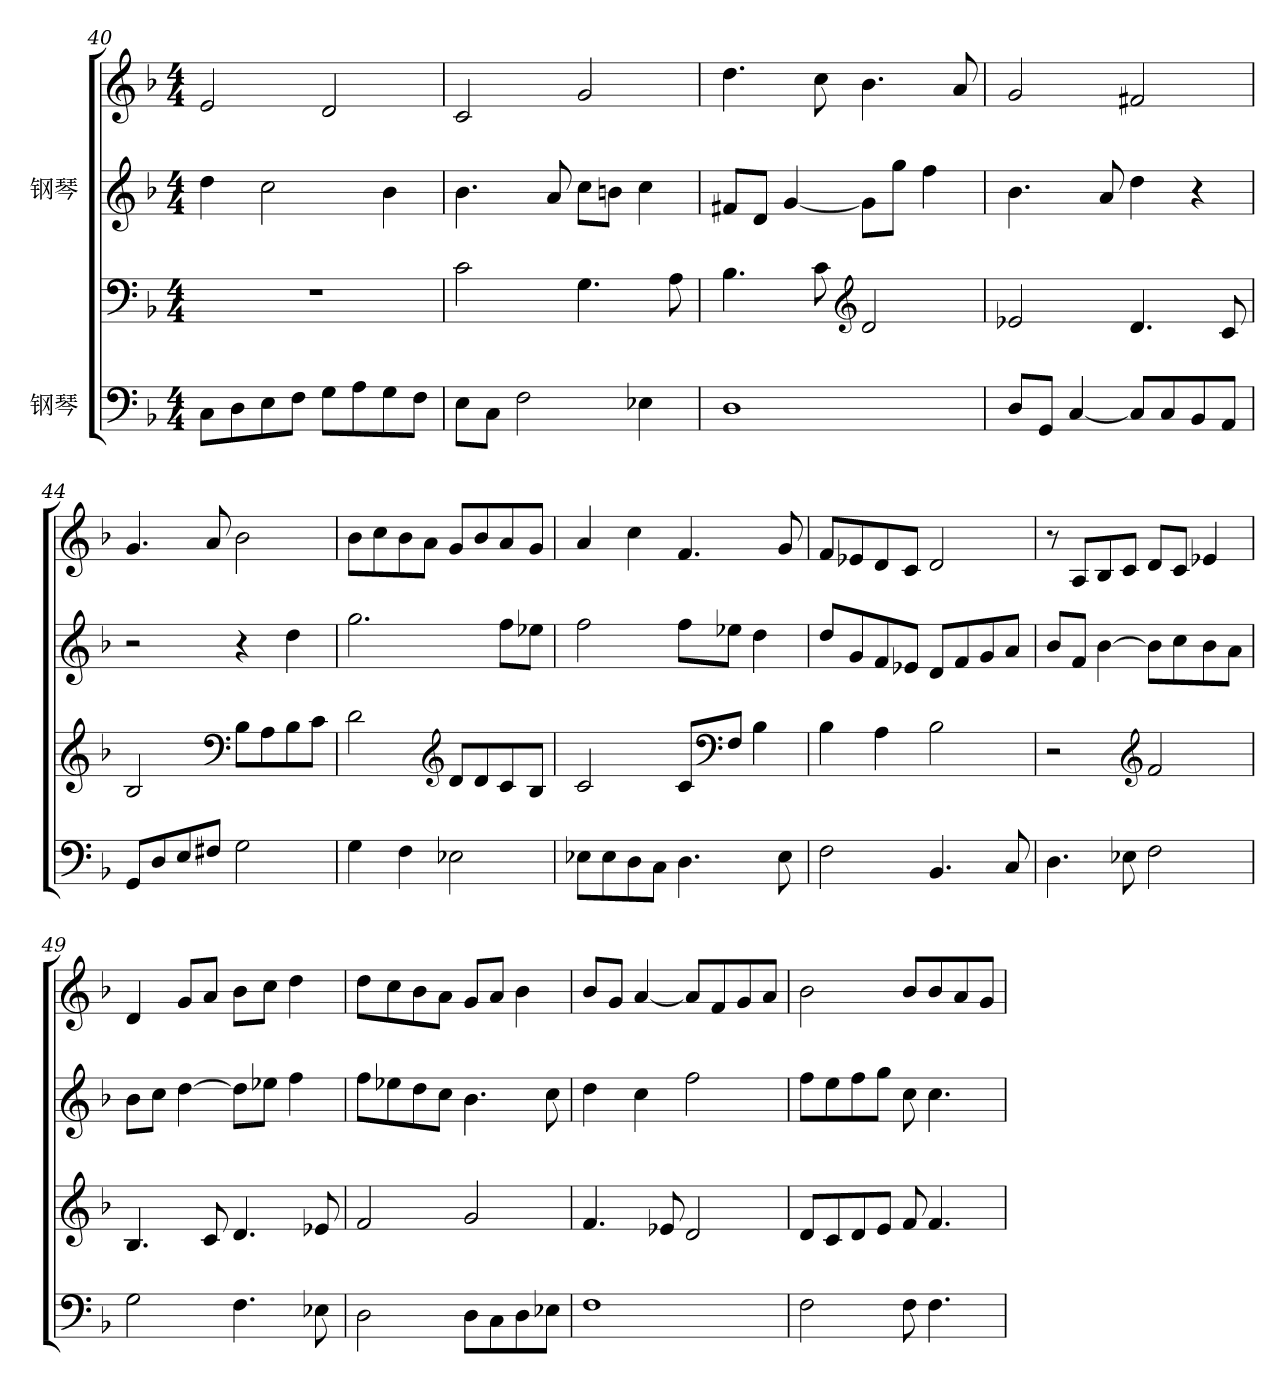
**kern	**kern	**kern	**kern
*part2	*part2	*part1	*part1
*staff4	*staff3	*staff2	*staff1
*I"钢琴	*	*I"钢琴	*
*clefF4	*clefF4	*clefG2	*clefG2
*k[b-]	*k[b-]	*k[b-]	*k[b-]
*M4/4	*M4/4	*M4/4	*M4/4
=40	=40	=40	=40
8C\L	1r	4dd\	2e/
8D\	.	.	.
8E\	.	2cc\	.
8F\J	.	.	.
8G\L	.	.	2d/
8A\	.	.	.
8G\	.	4b-\	.
8F\J	.	.	.
=41	=41	=41	=41
8E\L	2c\	4.b-\	2c/
8C\J	.	.	.
2F\	.	.	.
.	.	8a/	.
.	4.G\	8cc\L	2g/
.	.	8bn\J	.
4E-X\	.	4cc\	.
.	8A\	.	.
=42	=42	=42	=42
1D	4.B-\	8f#X/L	4.dd\
.	.	8d/J	.
.	.	[4g/	.
.	8c\	.	8cc\
*	*clefG2	*	*
.	2d/	8g\L]	4.b-\
.	.	8gg\J	.
.	.	4ff\	.
.	.	.	8a/
!!LO:LB:g=z
=43	=43	=43	=43
8D/L	2e-X/	4.b-\	2g/
8GG/J	.	.	.
[4C/	.	.	.
.	.	8a/	.
8C/L]	4.d/	4dd\	2f#X/
8C/	.	.	.
8BB-/	.	4r	.
8AA/J	8c/	.	.
=44	=44	=44	=44
8GG/L	2B-/	2r	4.g/
8D/	.	.	.
8E/	.	.	.
8F#X/J	.	.	8a/
*	*clefF4	*	*
2G\	8B-\L	4r	2b-\
.	8A\	.	.
.	8B-\	4dd\	.
.	8c\J	.	.
=45	=45	=45	=45
4G\	2d\	2.gg\	8b-\L
.	.	.	8cc\
4F\	.	.	8b-\
.	.	.	8a\J
*	*clefG2	*	*
2E-X\	8d/L	.	8g/L
.	8d/	.	8b-/
.	8c/	8ff\L	8a/
.	8B-/J	8ee-X\J	8g/J
=46	=46	=46	=46
8E-X\L	2c/	2ff\	4a/
8E-\	.	.	.
8D\	.	.	4cc\
8C\J	.	.	.
4.D\	8c/L	8ff\L	4.f/
*	*clefF4	*	*
.	8F/J	8ee-X\J	.
.	4B-\	4dd\	.
8E-\	.	.	8g/
!!LO:LB:g=z
=47	=47	=47	=47
2F\	4B-\	8dd/L	8f/L
.	.	8g/	8e-X/
.	4A\	8f/	8d/
.	.	8e-X/J	8c/J
4.BB-/	2B-\	8d/L	2d/
.	.	8f/	.
.	.	8g/	.
8C/	.	8a/J	.
=48	=48	=48	=48
4.D\	2r	8b-/L	8r
.	.	8f/J	8A/L
.	.	[4b-\	8B-/
8E-X\	.	.	8c/J
*	*clefG2	*	*
2F\	2f/	8b-\L]	8d/L
.	.	8cc\	8c/J
.	.	8b-\	4e-X/
.	.	8a\J	.
=49	=49	=49	=49
2G\	4.B-/	8b-\L	4d/
.	.	8cc\J	.
.	.	[4dd\	8g/L
.	8c/	.	8a/J
4.F\	4.d/	8dd\L]	8b-\L
.	.	8ee-X\J	8cc\J
.	.	4ff\	4dd\
8E-X\	8e-X/	.	.
=50	=50	=50	=50
2D\	2f/	8ff\L	8dd\L
.	.	8ee-X\	8cc\
.	.	8dd\	8b-\
.	.	8cc\J	8a\J
8D\L	2g/	4.b-\	8g/L
8C\	.	.	8a/J
8D\	.	.	4b-\
8E-X\J	.	8cc\	.
!!LO:PB:g=z
=51	=51	=51	=51
1F	4.f/	4dd\	8b-/L
.	.	.	8g/J
.	.	4cc\	[4a/
.	8e-X/	.	.
.	2d/	2ff\	8a/L]
.	.	.	8f/
.	.	.	8g/
.	.	.	8a/J
=52	=52	=52	=52
2F\	8d/L	8ff\L	2b-\
.	8c/	8ee\	.
.	8d/	8ff\	.
.	8e/J	8gg\J	.
8F\	8f/	8cc\	8b-/L
*	*	*	*MM75
4.F\	4.f/	4.cc\	8b-/
.	.	.	8a/
.	.	.	8g/J
=	=	=	=
*-	*-	*-	*-
